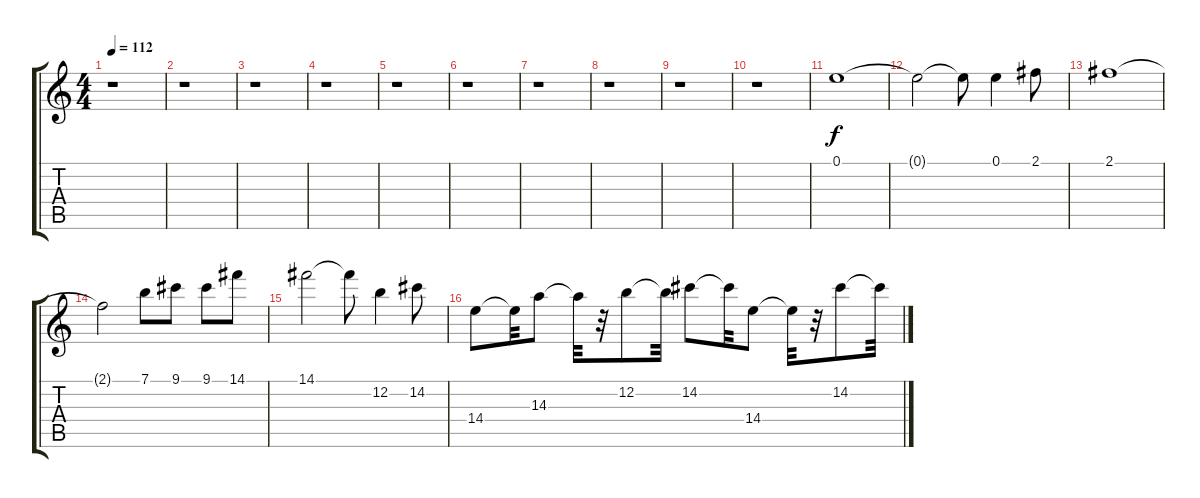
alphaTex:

\track "" {instrument distortionguitar}
\staff {score tabs}
\tuning (E4 B3 G3 D3 A2 E2) {hide}
\ts (4 4)
\tempo 112
\clef g2
\ks c
r.1{dy f} |
r.1 |
r.1 |
r.1 |
r.1 |
r.1 |
r.1 |
r.1 |
r.1 |
r.1 |
0.1.1{volume 15 balance 8} |
0.1{t}.2 0.1{t}.8 0.1.4 2.1.8 |
2.1.1 |
2.1{t}.2 7.1.8 9.1.8 9.1.8 14.1.8 |
14.1.2 14.1{t}.8 12.2.4 14.2.8 |
14.4.8 14.4{t}.32 14.3.8 14.3{t}.32 r.32 12.2.8 12.2{t}.32 14.2.8 14.2{t}.32 14.4.8 14.4{t}.32 r.32 14.2.8 14.2{t}.32
